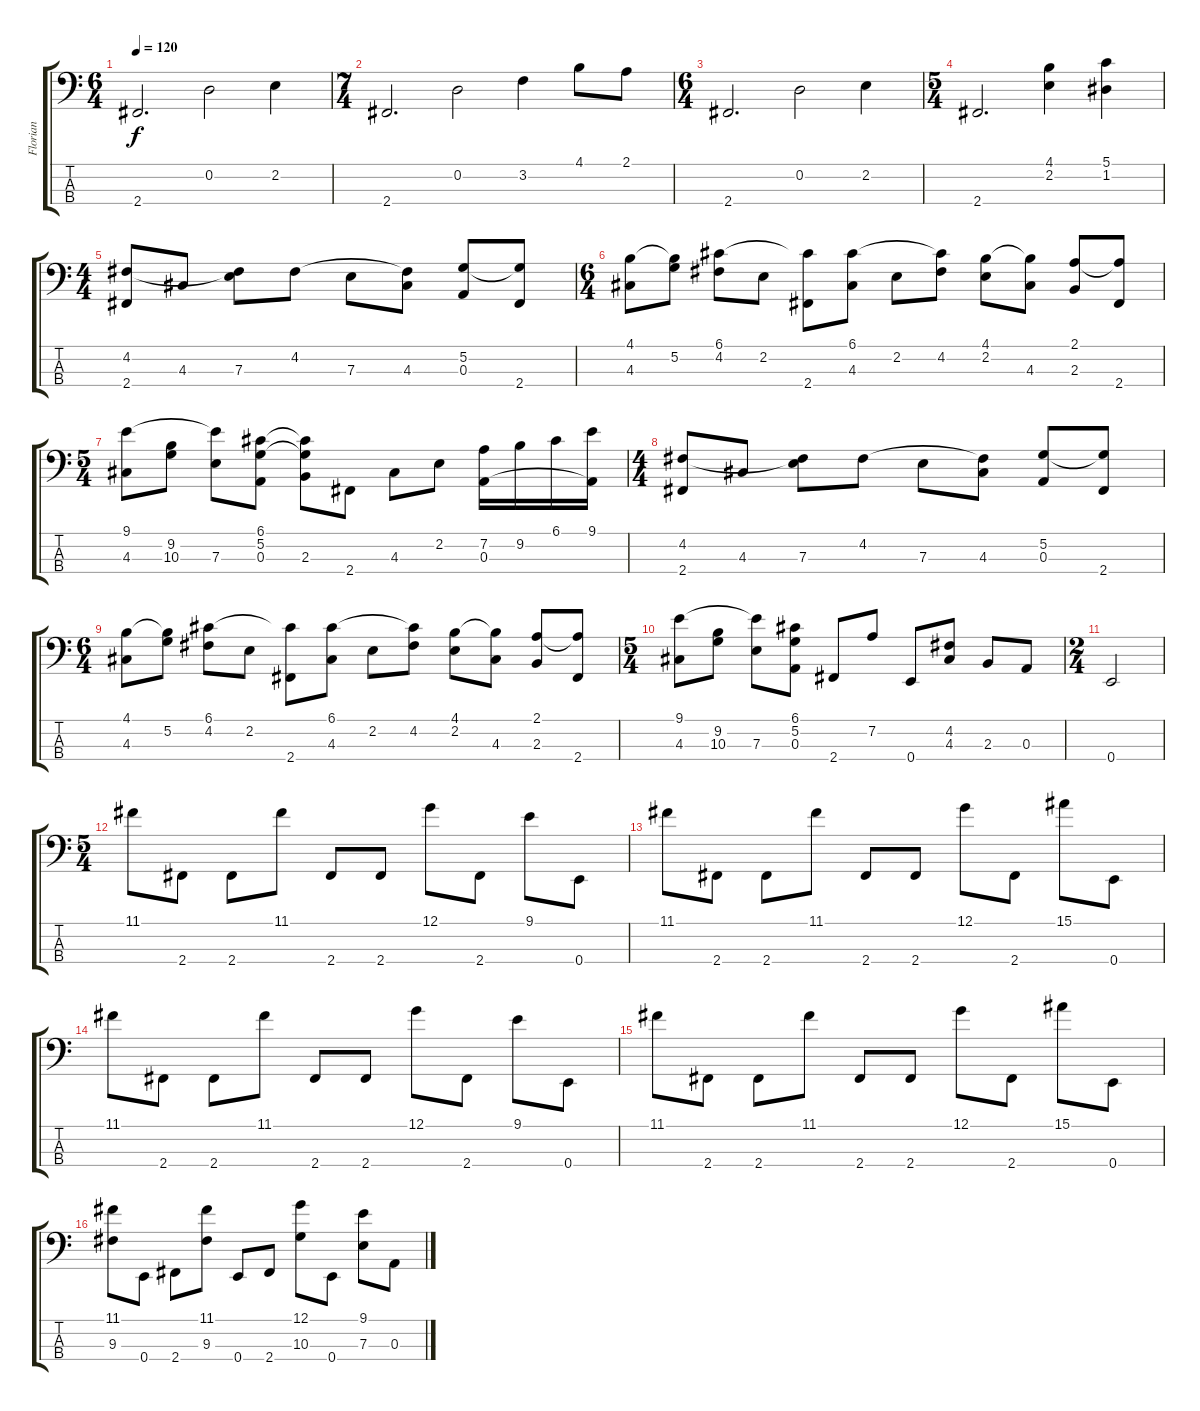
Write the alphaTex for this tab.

\track ("Florian" "Florian") {instrument slapbass1}
\staff {score tabs}
\tuning (G2 D2 A1 E1) {hide}
\ts (6 4)
\tempo 120
\clef f4
\ks c
2.4.2{d dy f} 0.2.2 2.2.4 |
\ts (7 4)
2.4.2{d} 0.2.2 3.2.4 4.1.8 2.1.8 |
\ts (6 4)
2.4.2{d} 0.2.2 2.2.4 |
\ts (5 4)
2.4.2{d} (4.1 2.2).4 (5.1 1.2).4 |
\ts (4 4)
(4.2 2.4).8 4.3.8 (4.2{t} 7.3).8 4.2.8 7.3.8 (4.2{t} 4.3).8 (5.2 0.3).8 (5.2{t} 2.4).8 |
\ts (6 4)
(4.1 4.3).8 (4.1{t} 5.2).8 (6.1 4.2).8 2.2.8 (6.1{t} 2.4).8 (6.1 4.3).8 2.2.8 (6.1{t} 4.2).8 (4.1 2.2).8 (4.1{t} 4.3).8 (2.1 2.3).8 (2.1{t} 2.4).8 |
\ts (5 4)
(9.1 4.3).8 (9.2 10.3).8 (9.1{t} 7.3).8 (6.1 5.2 0.3).8 (6.1{t} 5.2{t} 2.3).8 2.4.8 4.3.8 2.2.8 (7.2 0.3).16 9.2.16 6.1.16 (9.1 0.3{t}).16 |
\ts (4 4)
(4.2 2.4).8 4.3.8 (4.2{t} 7.3).8 4.2.8 7.3.8 (4.2{t} 4.3).8 (5.2 0.3).8 (5.2{t} 2.4).8 |
\ts (6 4)
(4.1 4.3).8 (4.1{t} 5.2).8 (6.1 4.2).8 2.2.8 (6.1{t} 2.4).8 (6.1 4.3).8 2.2.8 (6.1{t} 4.2).8 (4.1 2.2).8 (4.1{t} 4.3).8 (2.1 2.3).8 (2.1{t} 2.4).8 |
\ts (5 4)
(9.1 4.3).8 (9.2 10.3).8 (9.1{t} 7.3).8 (6.1 5.2 0.3).8 2.4.8 7.2.8 0.4.8 (4.2 4.3).8 2.3.8 0.3.8 |
\ts (2 4)
0.4.2 |
\ts (5 4)
11.1.8 2.4.8 2.4.8 11.1.8 2.4.8 2.4.8 12.1.8 2.4.8 9.1.8 0.4.8 |
11.1.8 2.4.8 2.4.8 11.1.8 2.4.8 2.4.8 12.1.8 2.4.8 15.1.8 0.4.8 |
11.1.8 2.4.8 2.4.8 11.1.8 2.4.8 2.4.8 12.1.8 2.4.8 9.1.8 0.4.8 |
11.1.8 2.4.8 2.4.8 11.1.8 2.4.8 2.4.8 12.1.8 2.4.8 15.1.8 0.4.8 |
(11.1 9.3).8 0.4.8 2.4.8 (11.1 9.3).8 0.4.8 2.4.8 (12.1 10.3).8 0.4.8 (9.1 7.3).8 0.3.8
